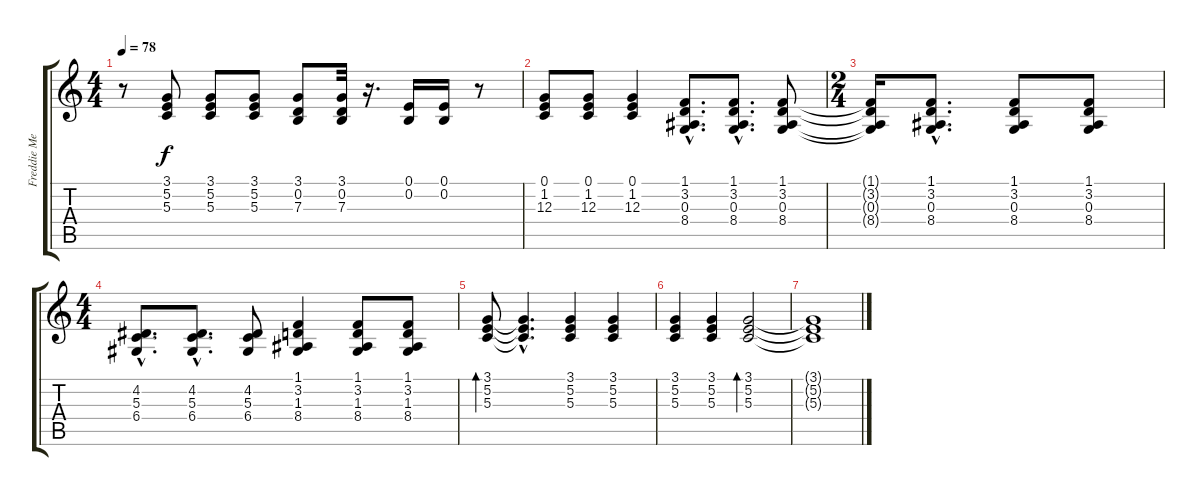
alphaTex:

\track ("Freddie Mercury - Piano RH" "Freddie Me") {instrument acousticgrandpiano}
\staff {score tabs}
\tuning (E4 B3 G3 D3 A2 E2) {hide}
\ts (4 4)
\tempo 78
\clef g2
\ks c
r.8{dy f} (3.1 5.2 5.3).8 (3.1 5.2 5.3).8 (3.1 5.2 5.3).8 (3.1 0.2 7.3).8 (3.1 0.2 7.3).32 r.16{d} (0.1 0.2).16 (0.1 0.2).16 r.8 |
(0.1 1.2 12.3).8 (0.1 1.2 12.3).8 (0.1 1.2 12.3).4 (1.1{hac} 3.2{hac} 0.3{hac} 8.4{hac}).8{d} (1.1{hac} 3.2{hac} 0.3{hac} 8.4{hac}).8{d} (1.1 3.2 0.3 8.4).8 |
\ts (2 4)
(1.1{t} 3.2{t} 0.3{t} 8.4{t}).16 (1.1{hac} 3.2{hac} 0.3{hac} 8.4{hac}).8{d} (1.1 3.2 0.3 8.4).8 (1.1 3.2 0.3 8.4).8 |
\ts (4 4)
(4.2{hac} 5.3{hac} 6.4{hac}).8{d} (4.2{hac} 5.3{hac} 6.4{hac}).8{d} (4.2 5.3 6.4).8 (1.1 3.2 1.3 8.4).4 (1.1 3.2 1.3 8.4).8 (1.1 3.2 1.3 8.4).8 |
(3.1 5.2 5.3).8{bd 240} (3.1{hac t} 5.2{hac t} 5.3{hac t}).4{d} (3.1 5.2 5.3).4 (3.1 5.2 5.3).4 |
(3.1 5.2 5.3).4 (3.1 5.2 5.3).4 (3.1 5.2 5.3).2{bd 240} |
(3.1{t} 5.2{t} 5.3{t}).1
